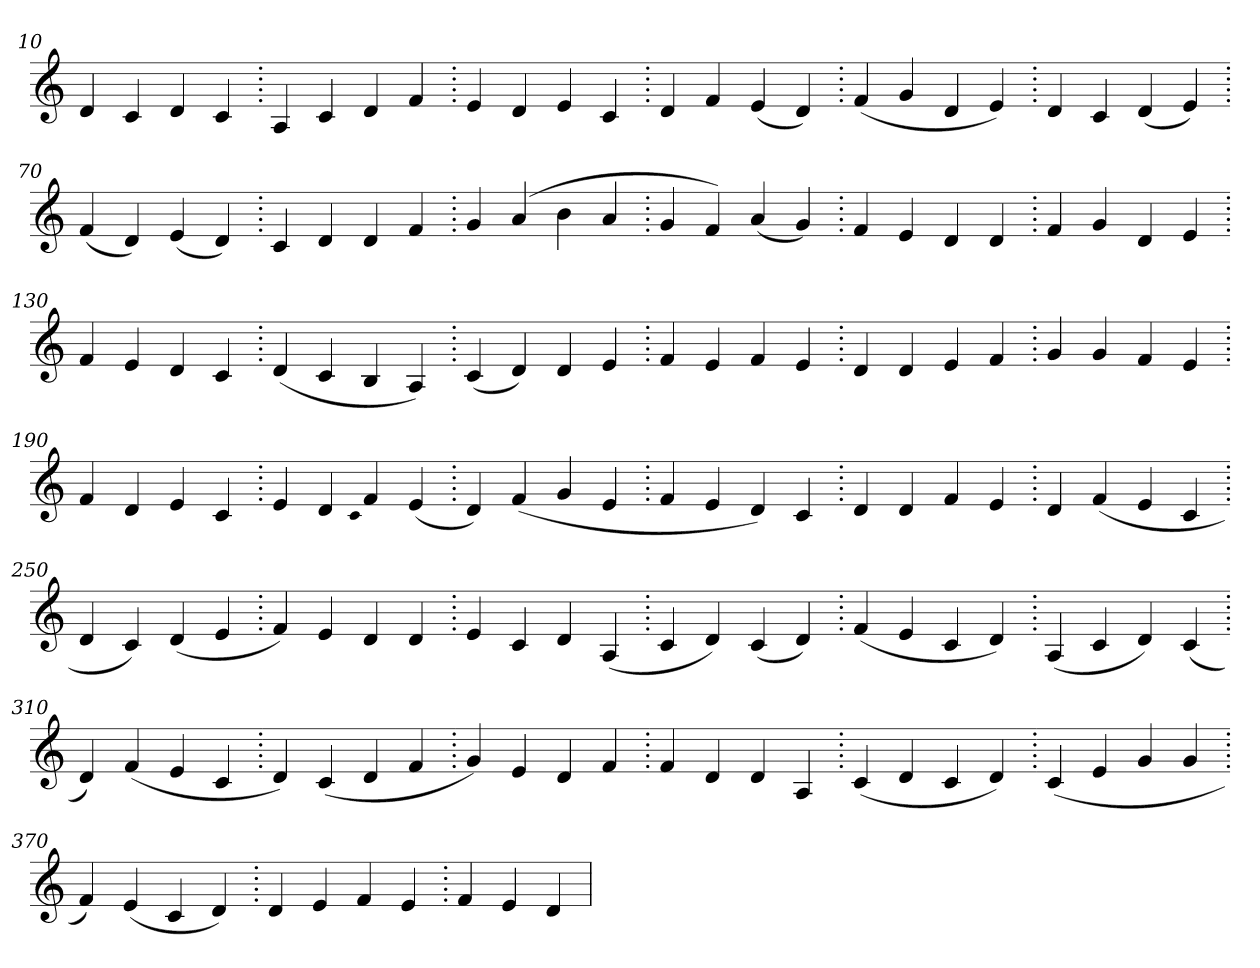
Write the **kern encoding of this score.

**kern
*part1
*staff1
*clefG2
=10.
4d
4c
4d
4c
=20.
4A
4c
4d
4f
=30.
4e
4d
4e
4c
=40.
4d
4f
(>4e
4d)
=50.
(>4f
4g
4d
4e)
=60.
4d
4c
(>4d
4e)
=70.
(>4f
4d)
(>4e
4d)
=80.
4c
4d
4d
4f
=90.
4g
(>4a
4b
4a
=100.
4g
4f)
(>4a
4g)
=110.
4f
4e
4d
4d
=120.
4f
4g
4d
4e
=130.
4f
4e
4d
4c
=140.
(>4d
4c
4B
4A)
=150.
(>4c
4d)
4d
4e
=160.
4f
4e
4f
4e
=170.
4d
4d
4e
4f
=180.
4g
4g
4f
4e
=190.
4f
4d
4e
4c
=200.
4e
4d
qqc
4f
(>4e
=210.
4d)
(>4f
4g
4e
=220.
4f
4e
4d)
4c
=230.
4d
4d
4f
4e
=240.
4d
(>4f
4e
4c
=250.
4d
4c)
(>4d
4e
=260.
4f)
4e
4d
4d
=270.
4e
4c
4d
(>4A
=280.
4c
4d)
(>4c
4d)
=290.
(>4f
4e
4c
4d)
=300.
(>4A
4c
4d)
(>4c
=310.
4d)
(>4f
4e
4c
=320.
4d)
(>4c
4d
4f
=330.
4g)
4e
4d
4f
=340.
4f
4d
4d
4A
=350.
(>4c
4d
4c
4d)
=360.
(>4c
4e
4g
4g
=370.
4f)
(>4e
4c
4d)
=380.
4d
4e
4f
4e
=390.
4f
4e
4d
=
*-
